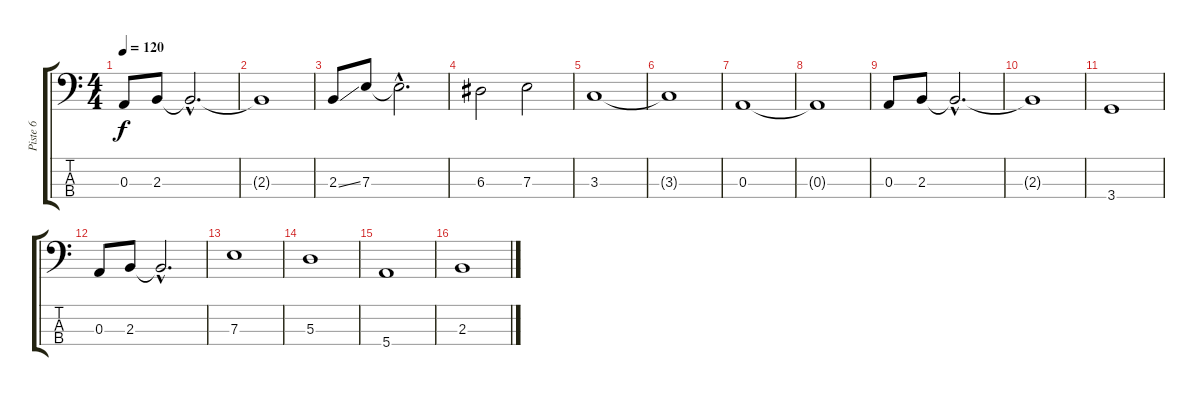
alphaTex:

\track ("Piste 6" "Piste 6") {instrument electricbassfinger}
\staff {score tabs}
\tuning (G2 D2 A1 E1) {hide}
\ts (4 4)
\tempo 120
\clef f4
\ks c
0.3.8{dy f} 2.3.8 2.3{hac t}.2{d} |
2.3{t}.1 |
2.3{ss}.8 7.3.8 7.3{hac t}.2{d} |
6.3.2 7.3.2 |
3.3.1 |
3.3{t}.1 |
0.3.1 |
0.3{t}.1 |
0.3.8 2.3.8 2.3{hac t}.2{d} |
2.3{t}.1 |
3.4.1 |
0.3.8 2.3.8 2.3{hac t}.2{d} |
7.3.1 |
5.3.1 |
5.4.1 |
2.3.1
